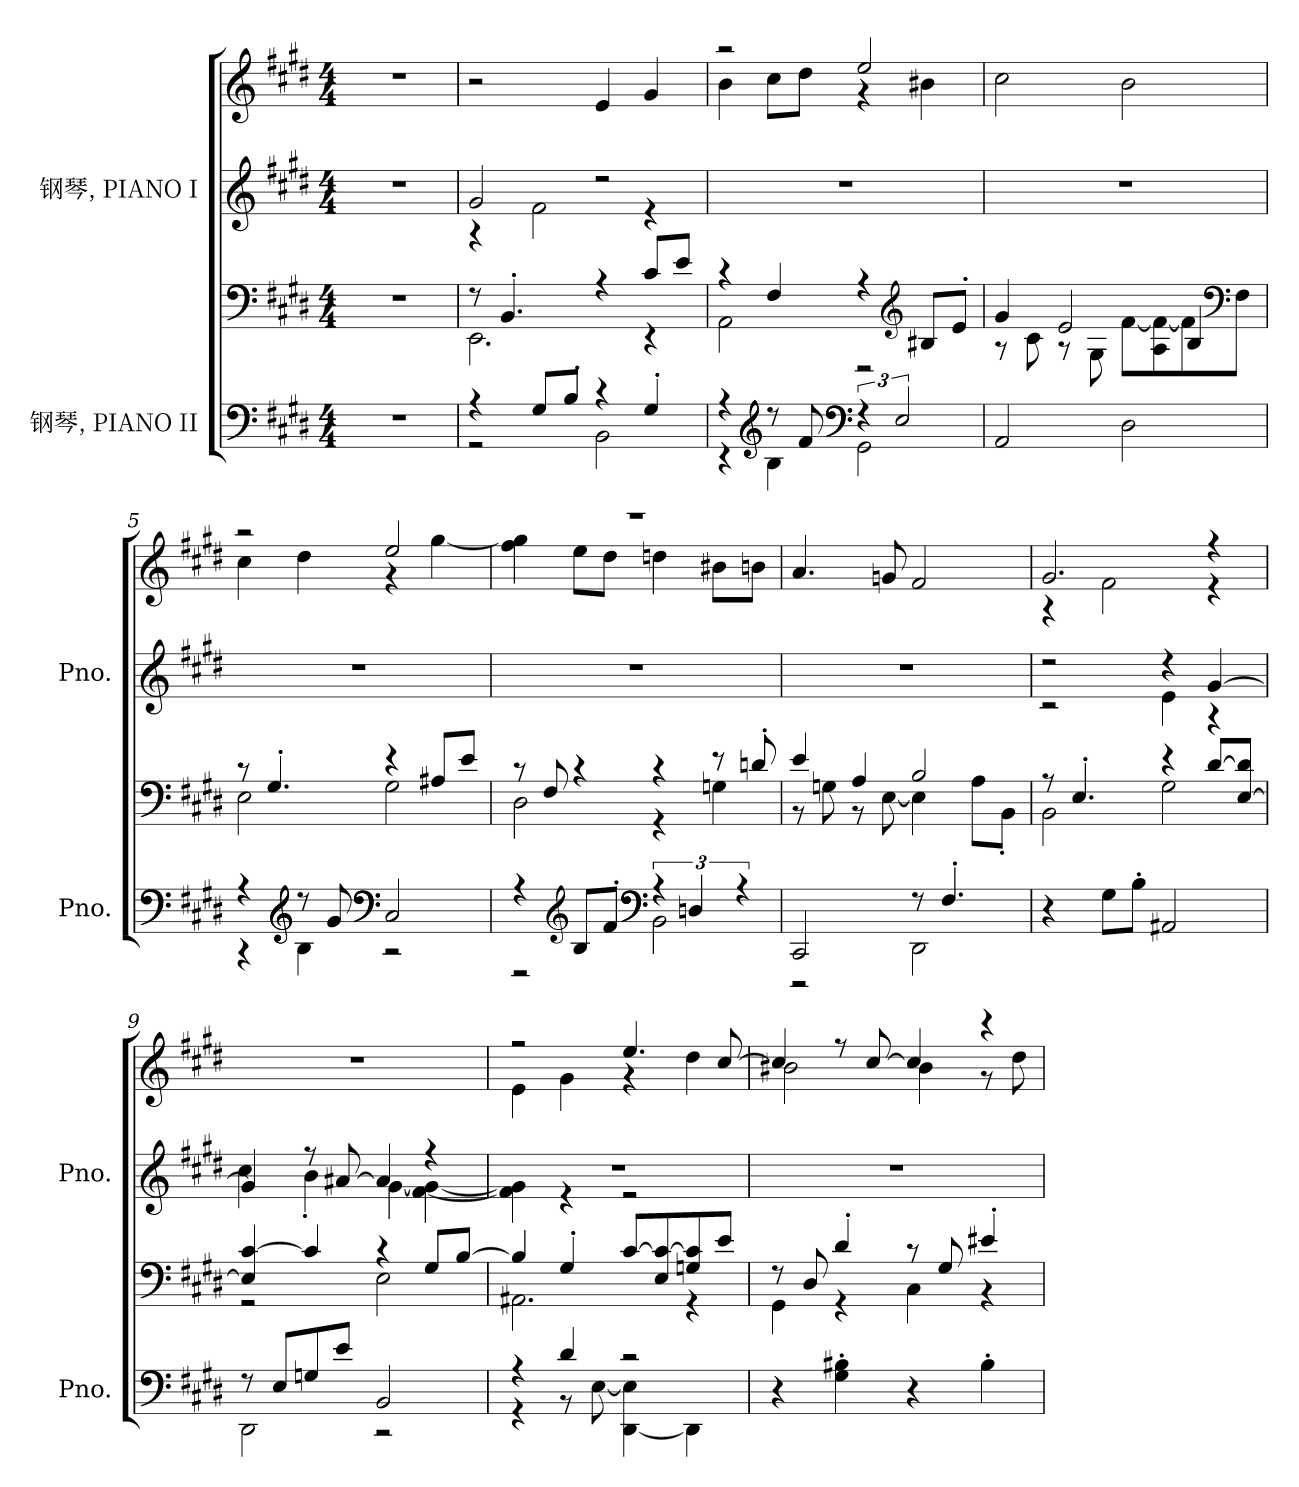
**kern	**kern	**kern	**kern
*part2	*part2	*part1	*part1
*staff4	*staff3	*staff2	*staff1
*I"钢琴, PIANO II	*	*I"钢琴, PIANO I	*
*I'Pno.	*	*I'Pno.	*
*clefF4	*clefF4	*clefG2	*clefG2
*k[f#c#g#d#]	*k[f#c#g#d#]	*k[f#c#g#d#]	*k[f#c#g#d#]
*M4/4	*M4/4	*M4/4	*M4/4
*MM127	*MM127	*MM127	*MM127
=1	=1	=1	=1
1r	1r	1r	1r
=2	=2	=2	=2
*^	*^	*^	*
4r	2r	8r	2.EE\	2g#/	4r	2r
.	.	4.BB'/	.	.	.	.
8G#/L	.	.	.	.	2f#\	.
8B'/J	.	.	.	.	.	.
4r	2BB\	4r	.	2r	.	4e/
4G#'/	.	8c#/L	4r	.	4r	4g#/
.	.	8e/J	.	.	.	.
*	*	*	*	*v	*v	*
=3	=3	=3	=3	=3	=3
*	*	*	*	*	*^
4r	4r	4r	2AA\	1r	2r	4b\
*clefG2	*	*	*	*	*	*
8r	4B\	4F#/	.	.	.	8cc#\L
8f#/	.	.	.	.	.	8dd#\J
*clefF4	*	*	*	*	*	*
6r	2GG#\	4r	2r	.	2ee/	4r
3E/	.	.	.	.	.	.
*	*	*clefG2	*	*	*	*
.	.	8B#X/L	.	.	.	4b#X\
.	.	8e'/J	.	.	.	.
*v	*v	*	*	*	*v	*v
!!LO:LB:g=z
=4	=4	=4	=4	=4
2AA/	4g#/	8r	1r	2cc#\
.	.	8c#\	.	.
.	2e/	8r	.	.
.	.	8G#\	.	.
2D#\	.	[8f#\L	.	2b\
.	.	8A\ 8f#\_	.	.
.	4B/	8f#\]	.	.
*	*clefF4	*	*	*
.	.	8F#\J	.	.
=5	=5	=5	=5	=5
*^	*	*	*	*^
4r	4r	8r	2E\	1r	2r	4cc#\
.	.	4.G#'/	.	.	.	.
*clefG2	*	*	*	*	*	*
8r	4B\	.	.	.	.	4dd#\
8g#/	.	.	.	.	.	.
*clefF4	*	*	*	*	*	*
2C#/	2r	4r	2G#\	.	2ee/	4r
.	.	8A#X/L	.	.	.	[4gg#\
.	.	8e/J	.	.	.	.
=6	=6	=6	=6	=6	=6	=6
4r	2r	8r	2D#\	1r	1r	4ff#\ 4gg#\]
.	.	8F#/	.	.	.	.
*clefG2	*	*	*	*	*	*
8B/L	.	4r	.	.	.	8ee\L
8f#'/J	.	.	.	.	.	8dd#\J
*clefF4	*	*	*	*	*	*
6r	2BB\	4r	4r	.	.	4ddn\
6Dn/	.	.	.	.	.	.
.	.	8r	4Gn\	.	.	8b#X\L
6r	.	.	.	.	.	.
.	.	8dn'/	.	.	.	8bn\J
*	*	*	*	*	*v	*v
!!LO:LB:g=z
=7	=7	=7	=7	=7	=7
2CC#/	2r	4e/	8r	1r	4.a/
.	.	.	8Gn\	.	.
.	.	4A/	8r	.	.
.	.	.	[8E\	.	8gn/
8r	2DD#\	2B/	4E\]	.	2f#/
4.F#'/	.	.	.	.	.
.	.	.	8A\L	.	.
.	.	.	8BB'\J	.	.
*v	*v	*	*	*	*
=8	=8	=8	=8	=8
*	*	*	*^	*^
4r	8r	2BB\	2r	2r	2.g#/	4r
.	4.E'/	.	.	.	.	.
8G#\L	.	.	.	.	.	2f#\
8B'\J	.	.	.	.	.	.
2AA#X/	4r	2G#\	4r	4e\	.	.
.	[8d#/L	.	[4g#/	4r	4r	4r
.	[8E/ 8d#/]J	.	.	.	.	.
*	*	*	*	*	*v	*v
=9	=9	=9	=9	=9	=9
*^	*	*	*	*	*
8r	2DD#\	4E/] [4c#/	2r	4g#/]	4cc#\	1r
8E/L	.	.	.	.	.	.
8Gn/	.	4c#/]	.	8r	4b'\	.
8e/J	.	.	.	[8a#X/	.	.
2BB/	2r	4r	2E\	4a#/]	[4g#\	.
.	.	8G#/L	.	4r	[4f#\ 4g#\_	.
.	.	[8B/J	.	.	.	.
=10	=10	=10	=10	=10	=10	=10
*	*	*	*	*	*	*^
4r	4r	4B/]	2.AA#X\	1r	4f#\] 4g#\]	2r	4e\
4d#/	8r	4G#'/	.	.	4r	.	4g#\
.	[8E\	.	.	.	.	.	.
2r	[4DD#\ 4E\]	[8c#/L	.	.	2r	4.ee/	4r
.	.	8E/ 8c#/_	.	.	.	.	.
.	4DD#\]	8Gn/ 8c#/]	4r	.	.	.	4dd#\
.	.	8e/J	.	.	.	[8cc#/	.
*v	*v	*	*	*v	*v	*	*
!!LO:PB:g=z	!!
=11	=11	=11	=11	=11	=11
4r	8r	4GG#\	1r	4cc#/]	2b#X\
.	8D#/	.	.	.	.
4G#\' 4B#X\'	4d#'/	4r	.	8r	.
.	.	.	.	[8cc#/	.
4r	8r	4C#\	.	4cc#/]	4b#\
.	8G#/	.	.	.	.
4B#'\	4e#X'/	4r	.	4r	8r
.	.	.	.	.	8dd#\
*	*v	*v	*	*v	*v
=	=	=	=
*-	*-	*-	*-
